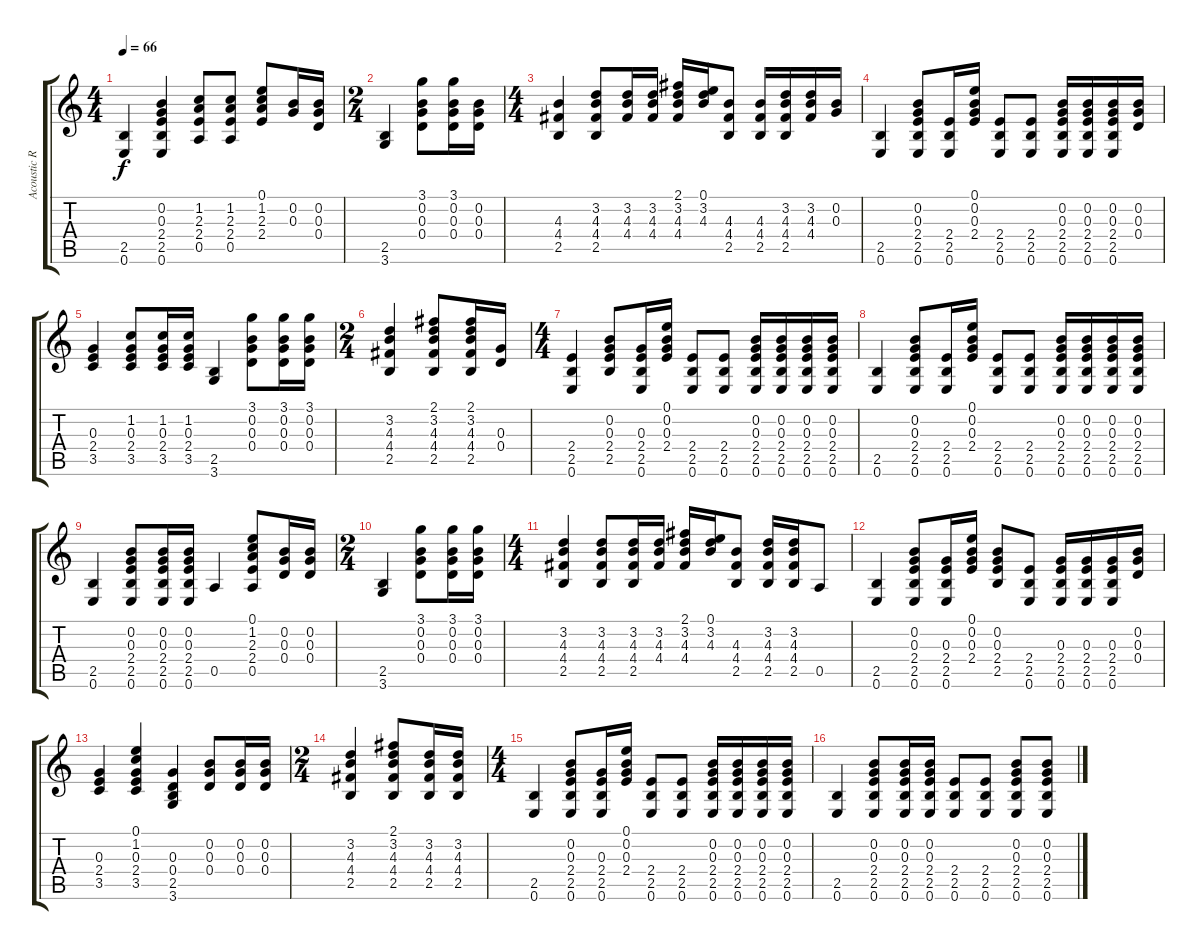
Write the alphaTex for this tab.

\track ("Acoustic Rhythm" "Acoustic R") {instrument electricguitarclean}
\staff {score tabs}
\tuning (E4 B3 G3 D3 A2 E2) {hide}
\ts (4 4)
\tempo 66
\clef g2
\ks c
(2.5 0.6).4{dy f instrument electricguitarclean} (0.2 0.3 2.4 2.5 0.6).4 (1.2 2.3 2.4 0.5).8 (1.2 2.3 2.4 0.5).8 (0.1 1.2 2.3 2.4).8 (0.2 0.3).16 (0.2 0.3 0.4).16 |
\ts (2 4)
(2.5 3.6).4 (3.1 0.2 0.3 0.4).8 (3.1 0.2 0.3 0.4).16 (0.2 0.3 0.4).16 |
\ts (4 4)
(4.3 4.4 2.5).4 (3.2 4.3 4.4 2.5).8 (3.2 4.3 4.4).16 (3.2 4.3 4.4).16 (2.1 3.2 4.3 4.4).16 (0.1 3.2 4.3).16 (4.3 4.4 2.5).8 (4.3 4.4 2.5).16 (3.2 4.3 4.4 2.5).16 (3.2 4.3 4.4).16 (0.2 0.3).16 |
(2.5 0.6).4 (0.2 0.3 2.4 2.5 0.6).8 (2.4 2.5 0.6).16 (0.1 0.2 0.3 2.4).16 (2.4 2.5 0.6).8 (2.4 2.5 0.6).8 (0.2 0.3 2.4 2.5 0.6).16 (0.2 0.3 2.4 2.5 0.6).16 (0.2 0.3 2.4 2.5 0.6).16 (0.2 0.3 0.4).16 |
(0.3 2.4 3.5).4 (1.2 0.3 2.4 3.5).8 (1.2 0.3 2.4 3.5).16 (1.2 0.3 2.4 3.5).16 (2.5 3.6).4 (3.1 0.2 0.3 0.4).8 (3.1 0.2 0.3 0.4).16 (3.1 0.2 0.3 0.4).16 |
\ts (2 4)
(3.2 4.3 4.4 2.5).4 (2.1 3.2 4.3 4.4 2.5).8 (2.1 3.2 4.3 4.4 2.5).16 (0.3 0.4).16 |
\ts (4 4)
(2.4 2.5 0.6).4 (0.2 0.3 2.4 2.5).8 (0.3 2.4 2.5 0.6).16 (0.1 0.2 0.3 2.4).16 (2.4 2.5 0.6).8 (2.4 2.5 0.6).8 (0.2 0.3 2.4 2.5 0.6).16 (0.2 0.3 2.4 2.5 0.6).16 (0.2 0.3 2.4 2.5 0.6).16 (0.2 0.3 2.4 2.5 0.6).16 |
(2.5 0.6).4 (0.2 0.3 2.4 2.5 0.6).8 (2.4 2.5 0.6).16 (0.1 0.2 0.3 2.4).16 (2.4 2.5 0.6).8 (2.4 2.5 0.6).8 (0.2 0.3 2.4 2.5 0.6).16 (0.2 0.3 2.4 2.5 0.6).16 (0.2 0.3 2.4 2.5 0.6).16 (0.2 0.3 2.4 2.5 0.6).16 |
(2.5 0.6).4 (0.2 0.3 2.4 2.5 0.6).8 (0.2 0.3 2.4 2.5 0.6).16 (0.2 0.3 2.4 2.5 0.6).16 0.5.4 (0.1 1.2 2.3 2.4 0.5).8 (0.2 0.3 0.4).16 (0.2 0.3 0.4).16 |
\ts (2 4)
(2.5 3.6).4 (3.1 0.2 0.3 0.4).8 (3.1 0.2 0.3 0.4).16 (3.1 0.2 0.3 0.4).16 |
\ts (4 4)
(3.2 4.3 4.4 2.5).4 (3.2 4.3 4.4 2.5).8 (3.2 4.3 4.4 2.5).16 (3.2 4.3 4.4).16 (2.1 3.2 4.3 4.4).16 (0.1 3.2 4.3).16 (4.3 4.4 2.5).8 (3.2 4.3 4.4 2.5).16 (3.2 4.3 4.4 2.5).16 0.5.8 |
(2.5 0.6).4 (0.2 0.3 2.4 2.5 0.6).8 (0.3 2.4 2.5 0.6).16 (0.1 0.2 0.3 2.4).16 (0.2 0.3 2.4 2.5).8 (2.4 2.5 0.6).8 (0.3 2.4 2.5 0.6).16 (0.3 2.4 2.5 0.6).16 (0.3 2.4 2.5 0.6).16 (0.2 0.3 0.4).16 |
(0.3 2.4 3.5).4 (0.1 1.2 0.3 2.4 3.5).4 (0.3 0.4 2.5 3.6).4 (0.2 0.3 0.4).8 (0.2 0.3 0.4).16 (0.2 0.3 0.4).16 |
\ts (2 4)
(3.2 4.3 4.4 2.5).4 (2.1 3.2 4.3 4.4 2.5).8 (3.2 4.3 4.4 2.5).16 (3.2 4.3 4.4 2.5).16 |
\ts (4 4)
(2.5 0.6).4 (0.2 0.3 2.4 2.5 0.6).8 (0.3 2.4 2.5 0.6).16 (0.1 0.2 0.3 2.4).16 (2.4 2.5 0.6).8 (2.4 2.5 0.6).8 (0.2 0.3 2.4 2.5 0.6).16 (0.2 0.3 2.4 2.5 0.6).16 (0.2 0.3 2.4 2.5 0.6).16 (0.2 0.3 2.4 2.5 0.6).16 |
(2.5 0.6).4 (0.2 0.3 2.4 2.5 0.6).8 (0.2 0.3 2.4 2.5 0.6).16 (0.2 0.3 2.4 2.5 0.6).16 (2.4 2.5 0.6).8 (2.4 2.5 0.6).8 (0.2 0.3 2.4 2.5 0.6).8 (0.2 0.3 2.4 2.5 0.6).8
